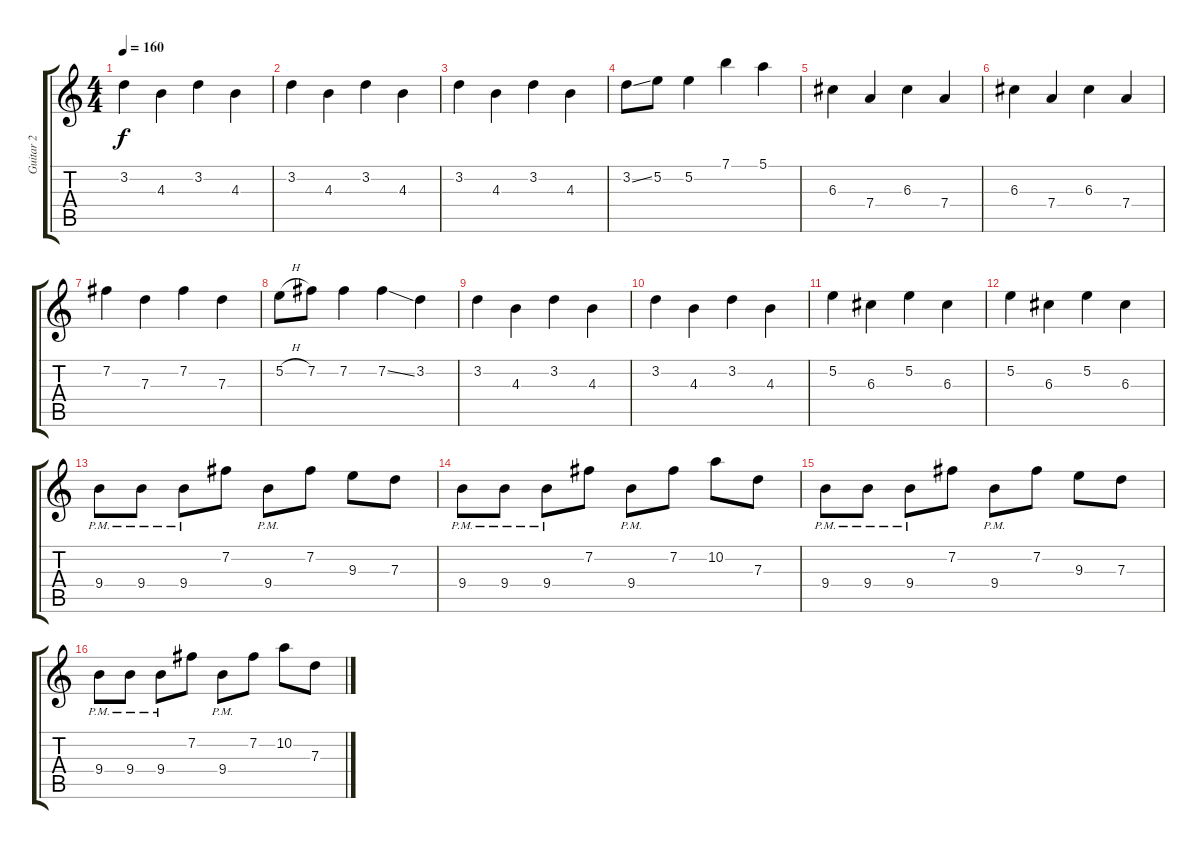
\track ("Guitar 2" "Guitar 2") {instrument distortionguitar}
\staff {score tabs}
\tuning (E4 B3 G3 D3 A2 E2) {hide}
\ts (4 4)
\tempo 160
\clef g2
\ks c
3.2.4{dy f} 4.3.4 3.2.4 4.3.4 |
3.2.4 4.3.4 3.2.4 4.3.4 |
3.2.4 4.3.4 3.2.4 4.3.4 |
3.2{ss}.8 5.2.8 5.2.4 7.1.4 5.1.4 |
6.3.4 7.4.4 6.3.4 7.4.4 |
6.3.4 7.4.4 6.3.4 7.4.4 |
7.2.4 7.3.4 7.2.4 7.3.4 |
5.2{h}.8 7.2.8 7.2.4 7.2{ss}.4 3.2.4 |
3.2.4 4.3.4 3.2.4 4.3.4 |
3.2.4 4.3.4 3.2.4 4.3.4 |
5.2.4 6.3.4 5.2.4 6.3.4 |
5.2.4 6.3.4 5.2.4 6.3.4 |
9.4{pm}.8 9.4{pm}.8 9.4{pm}.8 7.2.8 9.4{pm}.8 7.2.8 9.3.8 7.3.8 |
9.4{pm}.8 9.4{pm}.8 9.4{pm}.8 7.2.8 9.4{pm}.8 7.2.8 10.2.8 7.3.8 |
9.4{pm}.8 9.4{pm}.8 9.4{pm}.8 7.2.8 9.4{pm}.8 7.2.8 9.3.8 7.3.8 |
9.4{pm}.8 9.4{pm}.8 9.4{pm}.8 7.2.8 9.4{pm}.8 7.2.8 10.2.8 7.3.8
